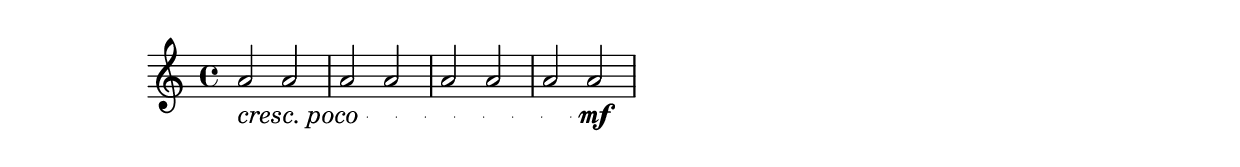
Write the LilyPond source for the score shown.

%% Do not edit this file; it is auto-generated from input/new
%% This file is in the public domain.
\version "2.11.55"
\header {
  texidoces = "
Se puede modificar el texto empleado para los crescendos y
decrescendos modificando las propiedades de contexto
@code{crescendoText} y @code{decrescendoText}.  El estiloo de la
línea de extensión se puede cambiar modificando la propiedad
@code{'style} de @code{DynamicTextSpanner}.  El valor
predeterminado es @code{'hairpin} (regulador), y entre otros
valores posibles se encuentran @code{'line} (línea),
@code{'dashed-line} (línea intermitente) y @code{'dotted-line}
(línea de puntos):

"
  doctitlees = "Cambiar el texto y los estilos de objeto de extensión para las indicaciones dinámicas textuales"

  lsrtags = "rhythms,tweaks-and-overrides"
  texidoc = "
The text used for crescendos and decrescendos can be
changed by modifying the context properties @code{crescendoText}
and @code{decrescendoText}.  The style of the spanner line can
be changed by modifying the @code{'style} property of
@code{DynamicTextSpanner}.  The default value is
@code{'hairpin}, and other possible values include
@code{'line}, @code{'dashed-line}, and
@code{'dotted-line}:
"
  doctitle = "Changing text and spanner styles for text dynamics"
} % begin verbatim

\relative c'' {
  \set crescendoText = \markup { \italic { cresc. poco } }
  \set crescendoSpanner = #'text
  \override DynamicTextSpanner #'style = #'dotted-line
  a2\< a
  a2 a
  a2 a
  a2 a\mf
}
